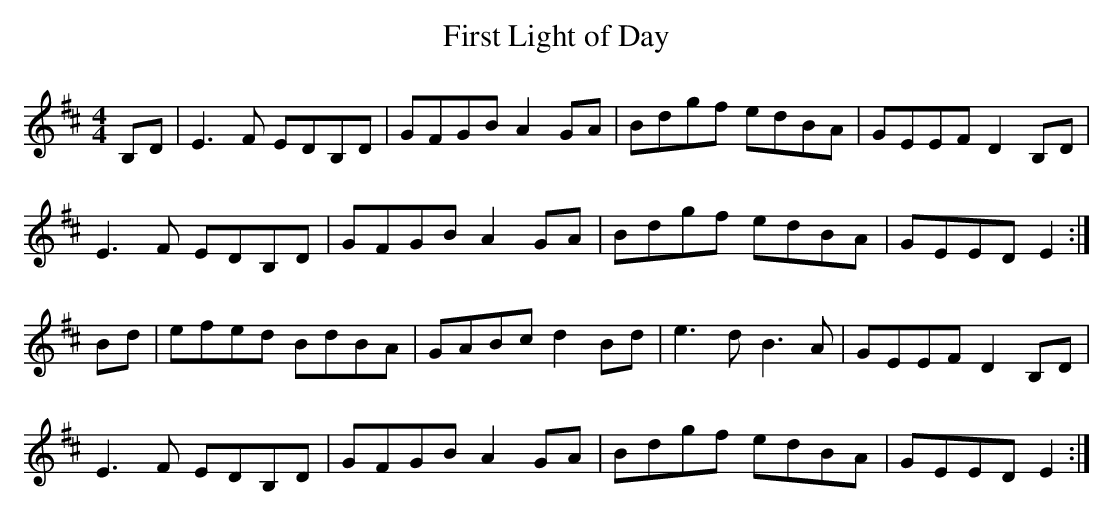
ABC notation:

X:1
T: First Light of Day
M: 4/4
L: 1/8
K: Edor
B,D | E3 F EDB,D | GFGB A2 GA | Bdgf edBA |\
GEEF D2 B,D |
E3 F EDB,D | GFGB A2 GA | Bdgf edBA | GEED E2 :|
Bd | efed BdBA | GABc d2 Bd | e3 d B3 A |\
GEEF D2 B,D |
E3 F EDB,D | GFGB A2 GA | Bdgf edBA | GEED E2 :|
